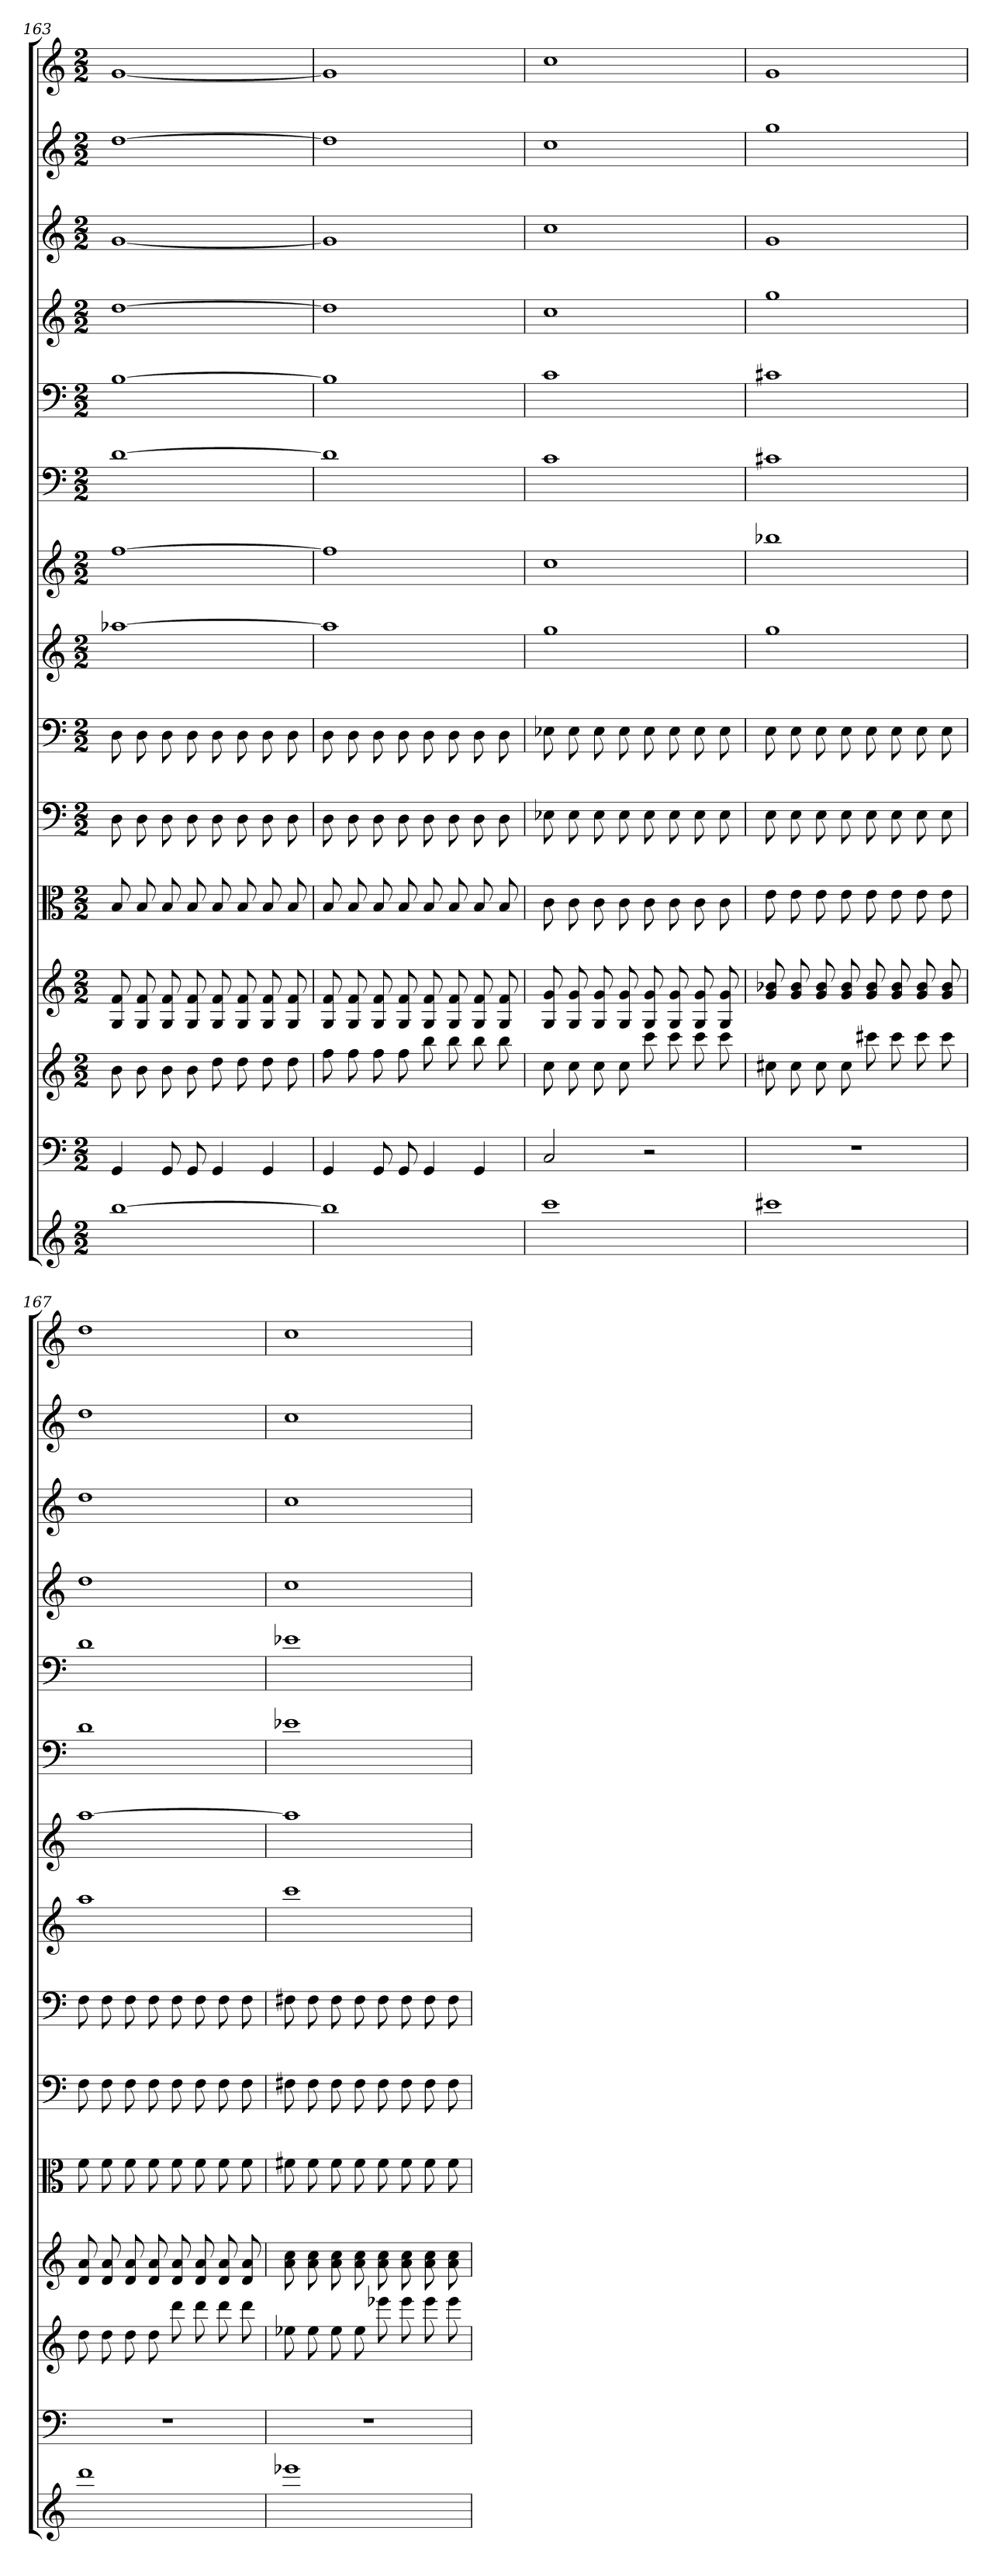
**kern	**kern	**kern	**kern	**kern	**kern	**kern	**kern	**kern	**kern	**kern	**kern	**kern	**kern	**kern
*part15	*part14	*part13	*part12	*part11	*part10	*part9	*part8	*part7	*part6	*part5	*part4	*part3	*part2	*part1
*staff15	*staff14	*staff13	*staff12	*staff11	*staff10	*staff9	*staff8	*staff7	*staff6	*staff5	*staff4	*staff3	*staff2	*staff1
*	*clefF4	*	*	*clefC3	*clefF4	*clefF4	*	*	*clefF4	*clefF4	*	*	*	*
*k[]	*k[]	*k[]	*k[]	*k[]	*k[]	*k[]	*k[]	*k[]	*k[]	*k[]	*k[]	*k[]	*k[]	*k[]
*C:	*C:	*C:	*C:	*C:	*C:	*C:	*C:	*C:	*C:	*C:	*C:	*C:	*C:	*C:
*M2/2	*M2/2	*M2/2	*M2/2	*M2/2	*M2/2	*M2/2	*M2/2	*M2/2	*M2/2	*M2/2	*M2/2	*M2/2	*M2/2	*M2/2
=163	=163	=163	=163	=163	=163	=163	=163	=163	=163	=163	=163	=163	=163	=163
[1bb	4GG	8b	8G 8f	8B	8D	8D	[1aa-X	[1ff	[1d	[1B	[1dd	[1g	[1dd	[1g
.	.	8b	8G 8f	8B	8D	8D	.	.	.	.	.	.	.	.
.	8GG	8b	8G 8f	8B	8D	8D	.	.	.	.	.	.	.	.
.	8GG	8b	8G 8f	8B	8D	8D	.	.	.	.	.	.	.	.
.	4GG	8dd	8G 8f	8B	8D	8D	.	.	.	.	.	.	.	.
.	.	8dd	8G 8f	8B	8D	8D	.	.	.	.	.	.	.	.
.	4GG	8dd	8G 8f	8B	8D	8D	.	.	.	.	.	.	.	.
.	.	8dd	8G 8f	8B	8D	8D	.	.	.	.	.	.	.	.
=164	=164	=164	=164	=164	=164	=164	=164	=164	=164	=164	=164	=164	=164	=164
1bb]	4GG	8ff	8G 8f	8B	8D	8D	1aa-]	1ff]	1d]	1B]	1dd]	1g]	1dd]	1g]
.	.	8ff	8G 8f	8B	8D	8D	.	.	.	.	.	.	.	.
.	8GG	8ff	8G 8f	8B	8D	8D	.	.	.	.	.	.	.	.
.	8GG	8ff	8G 8f	8B	8D	8D	.	.	.	.	.	.	.	.
.	4GG	8bb	8G 8f	8B	8D	8D	.	.	.	.	.	.	.	.
.	.	8bb	8G 8f	8B	8D	8D	.	.	.	.	.	.	.	.
.	4GG	8bb	8G 8f	8B	8D	8D	.	.	.	.	.	.	.	.
.	.	8bb	8G 8f	8B	8D	8D	.	.	.	.	.	.	.	.
=165	=165	=165	=165	=165	=165	=165	=165	=165	=165	=165	=165	=165	=165	=165
1ccc	2C	8cc	8G 8g	8c	8E-X	8E-X	1gg	1cc	1c	1c	1cc	1cc	1cc	1cc
.	.	8cc	8G 8g	8c	8E-	8E-	.	.	.	.	.	.	.	.
.	.	8cc	8G 8g	8c	8E-	8E-	.	.	.	.	.	.	.	.
.	.	8cc	8G 8g	8c	8E-	8E-	.	.	.	.	.	.	.	.
.	2r	8ccc	8G 8g	8c	8E-	8E-	.	.	.	.	.	.	.	.
.	.	8ccc	8G 8g	8c	8E-	8E-	.	.	.	.	.	.	.	.
.	.	8ccc	8G 8g	8c	8E-	8E-	.	.	.	.	.	.	.	.
.	.	8ccc	8G 8g	8c	8E-	8E-	.	.	.	.	.	.	.	.
=166	=166	=166	=166	=166	=166	=166	=166	=166	=166	=166	=166	=166	=166	=166
1ccc#X	1r	8cc#X	8g 8b-X	8e	8E	8E	1gg	1bb-X	1c#X	1c#X	1gg	1g	1gg	1g
.	.	8cc#	8g 8b-	8e	8E	8E	.	.	.	.	.	.	.	.
.	.	8cc#	8g 8b-	8e	8E	8E	.	.	.	.	.	.	.	.
.	.	8cc#	8g 8b-	8e	8E	8E	.	.	.	.	.	.	.	.
.	.	8ccc#X	8g 8b-	8e	8E	8E	.	.	.	.	.	.	.	.
.	.	8ccc#	8g 8b-	8e	8E	8E	.	.	.	.	.	.	.	.
.	.	8ccc#	8g 8b-	8e	8E	8E	.	.	.	.	.	.	.	.
.	.	8ccc#	8g 8b-	8e	8E	8E	.	.	.	.	.	.	.	.
=167	=167	=167	=167	=167	=167	=167	=167	=167	=167	=167	=167	=167	=167	=167
1ddd	1r	8dd	8d 8a	8f	8F	8F	1aa	[1aa	1d	1d	1dd	1dd	1dd	1dd
.	.	8dd	8d 8a	8f	8F	8F	.	.	.	.	.	.	.	.
.	.	8dd	8d 8a	8f	8F	8F	.	.	.	.	.	.	.	.
.	.	8dd	8d 8a	8f	8F	8F	.	.	.	.	.	.	.	.
.	.	8ddd	8d 8a	8f	8F	8F	.	.	.	.	.	.	.	.
.	.	8ddd	8d 8a	8f	8F	8F	.	.	.	.	.	.	.	.
.	.	8ddd	8d 8a	8f	8F	8F	.	.	.	.	.	.	.	.
.	.	8ddd	8d 8a	8f	8F	8F	.	.	.	.	.	.	.	.
=168	=168	=168	=168	=168	=168	=168	=168	=168	=168	=168	=168	=168	=168	=168
1eee-X	1r	8ee-X	8a 8cc	8f#X	8F#X	8F#X	1ccc	1aa]	1e-X	1e-X	1cc	1cc	1cc	1cc
.	.	8ee-	8a 8cc	8f#	8F#	8F#	.	.	.	.	.	.	.	.
.	.	8ee-	8a 8cc	8f#	8F#	8F#	.	.	.	.	.	.	.	.
.	.	8ee-	8a 8cc	8f#	8F#	8F#	.	.	.	.	.	.	.	.
.	.	8eee-X	8a 8cc	8f#	8F#	8F#	.	.	.	.	.	.	.	.
.	.	8eee-	8a 8cc	8f#	8F#	8F#	.	.	.	.	.	.	.	.
.	.	8eee-	8a 8cc	8f#	8F#	8F#	.	.	.	.	.	.	.	.
.	.	8eee-	8a 8cc	8f#	8F#	8F#	.	.	.	.	.	.	.	.
=	=	=	=	=	=	=	=	=	=	=	=	=	=	=
*-	*-	*-	*-	*-	*-	*-	*-	*-	*-	*-	*-	*-	*-	*-
